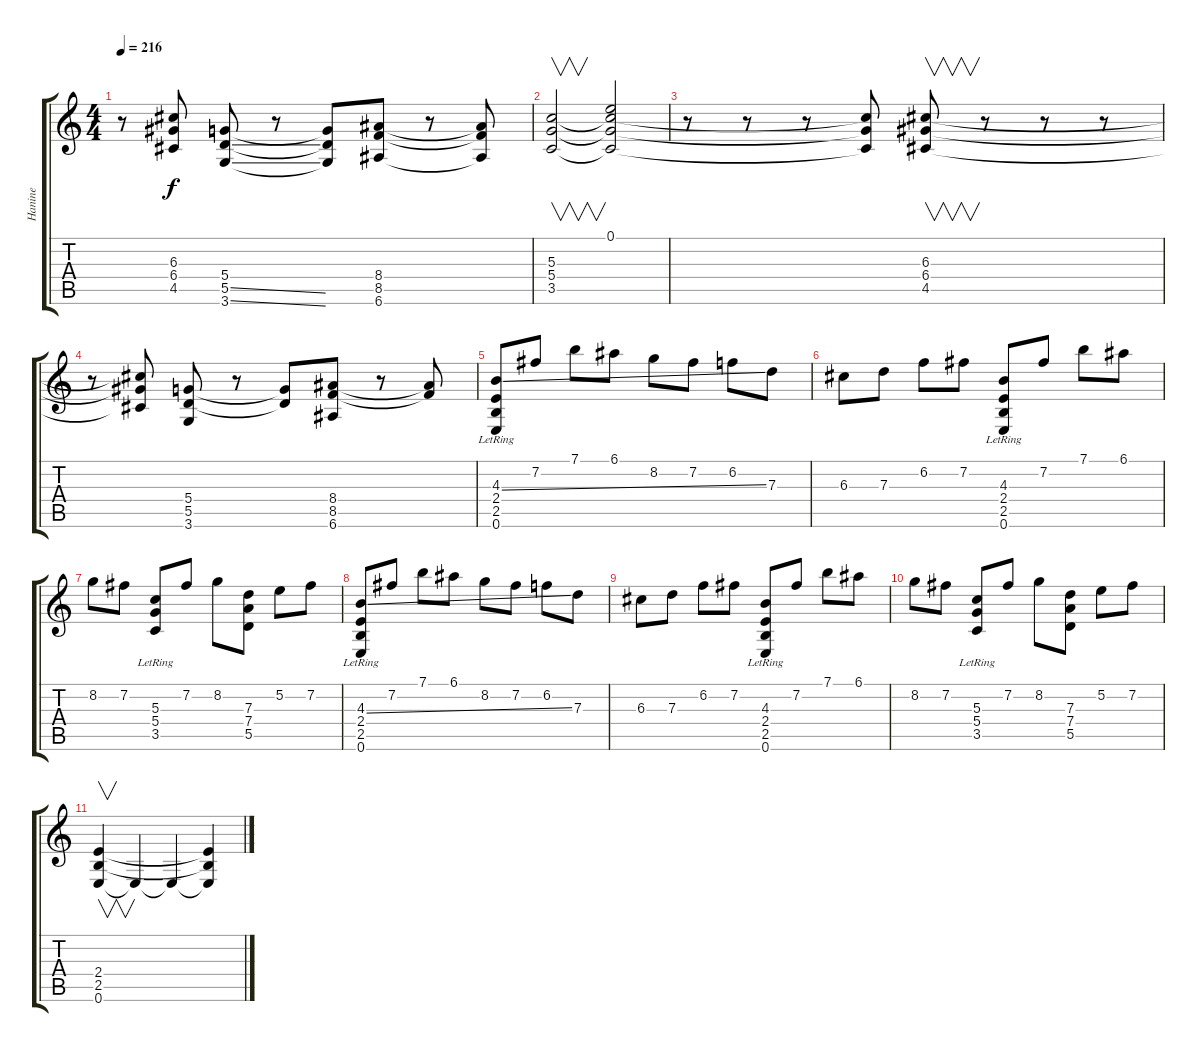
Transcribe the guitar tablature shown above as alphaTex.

\track ("Hanine" "Hanine") {instrument distortionguitar}
\staff {score tabs}
\tuning (E4 B3 G3 D3 A2 E2) {hide}
\ts (4 4)
\tempo 216
\clef g2
\ks c
r.8{dy f} (6.3{t} 6.4{t} 4.5{t}).8 (5.4 5.5{ss} 3.6{ss}).8 r.8 (5.4{t} 5.5{t} 3.6{t}).8 (8.4 8.5 6.6).8 r.8 (8.4{t} 8.5{t} 6.6{t}).8 |
(5.3 5.4 3.5).2{v} (0.1{t} 5.3{t} 5.4{t} 3.5{t}).2 |
r.8 r.8 r.8 (5.3{t} 5.4{t} 3.5{t}).8 (6.3 6.4 4.5).8{v} r.8 r.8 r.8 |
r.8 (6.3{t} 6.4{t} 4.5{t}).8 (5.4 5.5 3.6).8 r.8 (5.4{t} 5.5{t}).8 (8.4 8.5 6.6).8 r.8 (8.4{t} 8.5{t}).8 |
(4.3{ss} 2.4{lr} 2.5{lr} 0.6{lr}).8 7.2.8 7.1.8 6.1.8 8.2.8 7.2.8 6.2.8 7.3.8 |
6.3.8 7.3.8 6.2.8 7.2.8 (4.3 2.4{lr} 2.5{lr} 0.6{lr}).8 7.2.8 7.1.8 6.1.8 |
8.2.8 7.2.8 (5.3 5.4{lr} 3.5{lr}).8 7.2.8 8.2.8 (7.3 7.4 5.5).8 5.2.8 7.2.8 |
(4.3{ss} 2.4{lr} 2.5{lr} 0.6{lr}).8 7.2.8 7.1.8 6.1.8 8.2.8 7.2.8 6.2.8 7.3.8 |
6.3.8 7.3.8 6.2.8 7.2.8 (4.3 2.4{lr} 2.5{lr} 0.6{lr}).8 7.2.8 7.1.8 6.1.8 |
8.2.8 7.2.8 (5.3 5.4{lr} 3.5{lr}).8 7.2.8 8.2.8 (7.3 7.4 5.5).8 5.2.8 7.2.8 |
(2.4 2.5 0.6).4{v volume 16} 0.6{t}.4 0.6{t}.4 (2.4{t} 2.5{t} 0.6{t}).4
